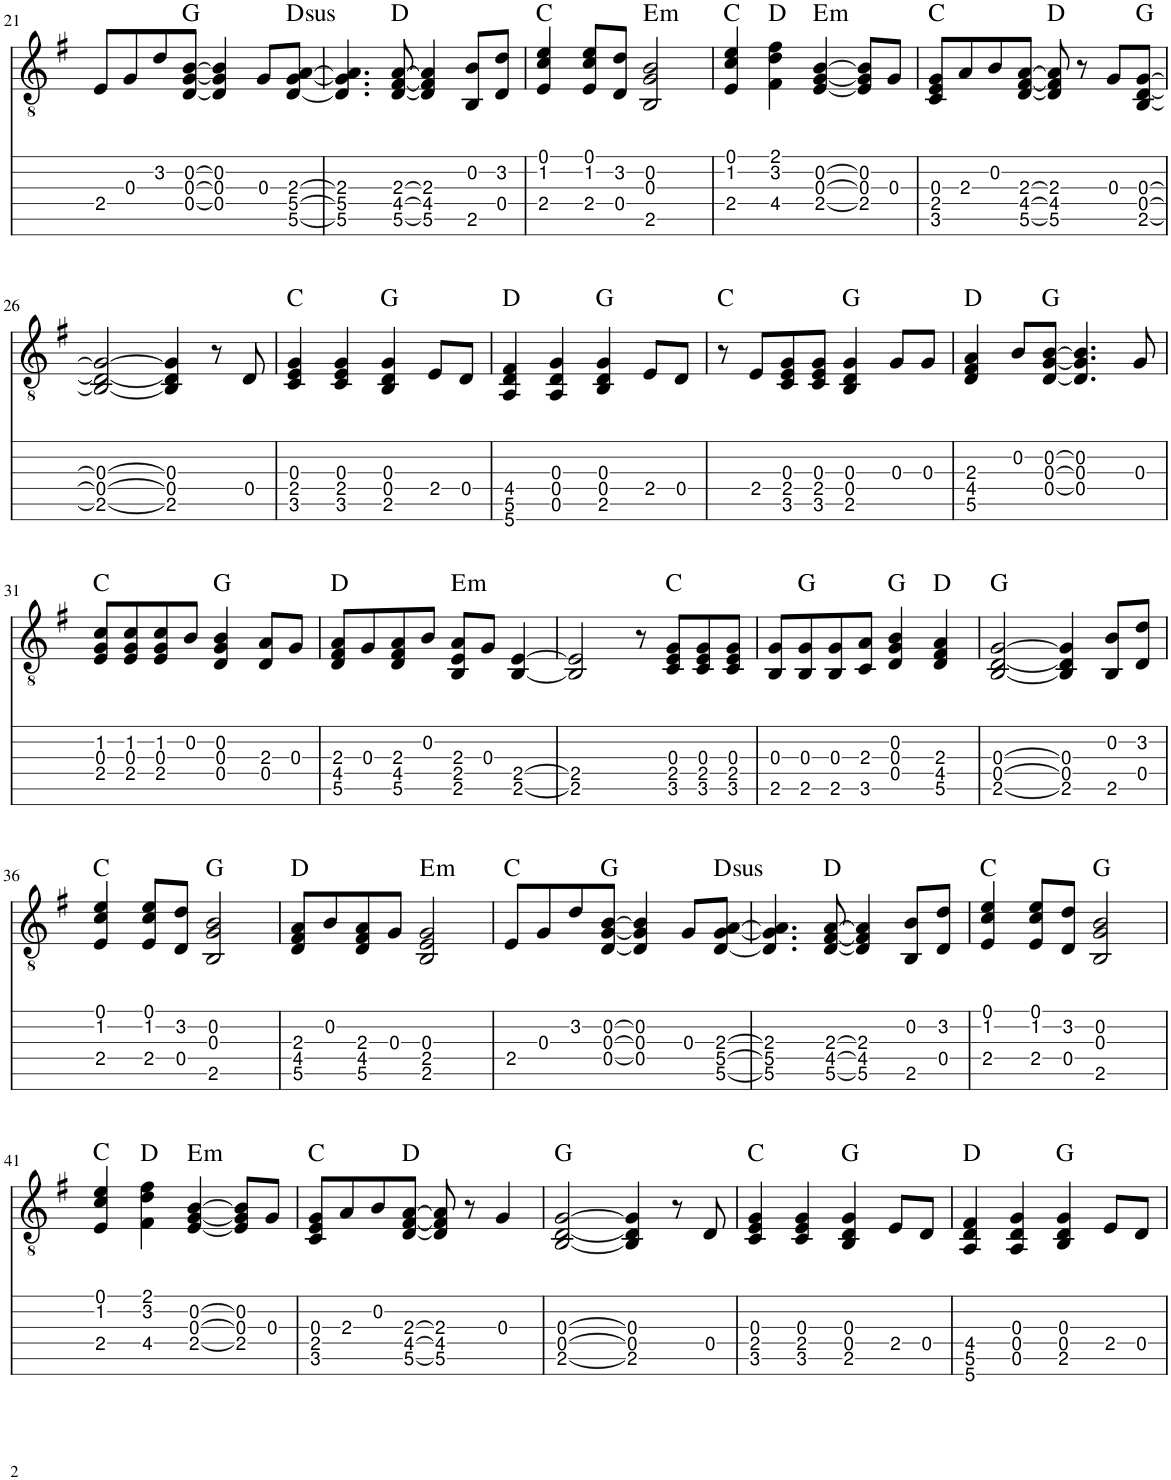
**kern	**kern	**harte
*part1	*part1	*part1
*staff2	*staff1	*
*I"Guitar	*	*
*I'Guit.	*	*
!!LO:PB:g=z
*	*clefGv2	*
*k[f#]	*k[f#]	*
*M4/4	*M4/4	*
=21	=21	=21
8EL	8E/L	.
8GJ	8G/	.
8dL	8d/	.
[8D\ [8G\ [8B\J	[8D/ [8G/ [8B/J	G:maj
4D] 4G] 4B]	4D/] 4G/] 4B/]	.
8GL	8G/L	.
!	!	!LO:H:kt=sus
[8D\ [8G\ [8A\J	[8D/ [8G/ [8A/J	D:sus4
=22	=22	=22
4.D] 4.G] 4.A]	4.D/] 4.G/] 4.A/]	.
[8D [8F# [8A	[8D/ [8F#/ [8A/	D:maj
4D] 4F#] 4A]	4D/] 4F#/] 4A/]	.
8BB\ 8B\L	8BB/ 8B/L	.
8D\ 8d\J	8D/ 8d/J	.
=23	=23	=23
4E 4c 4e	4E/ 4c/ 4e/	C:maj
8E\ 8c\ 8e\L	8E/ 8c/ 8e/L	.
8D\ 8d\J	8D/ 8d/J	.
!	!	!LO:H:kt=m
2BB 2G 2B	2BB/ 2G/ 2B/	E:min
=24	=24	=24
4E 4c 4e	4E/ 4c/ 4e/	C:maj
4F# 4d 4f#	4F#\ 4d\ 4f#\	D:maj
!	!	!LO:H:kt=m
[4E [4G [4B	[4E/ [4G/ [4B/	E:min
8E]\ 8G]\ 8B]\L	8E/] 8G/] 8B/]L	.
8GJ	8G/J	.
=25	=25	=25
8C\ 8E\ 8G\L	8C/ 8E/ 8G/L	C:maj
8AJ	8A/	.
8BL	8B/	.
[8D\ [8F#\ [8A\J	[8D/ [8F#/ [8A/J	.
8D] 8F#] 8A]	8D/] 8F#/] 8A/]	D:maj
8r	8r	.
8GL	8G/L	.
[8BB\ [8D\ [8G\J	[8BB/ [8D/ [8G/J	G:maj
!!LO:LB:g=z
=26	=26	=26
2BB_ 2D_ 2G_	2BB/_ 2D/_ 2G/_	.
4BB] 4D] 4G]	4BB/] 4D/] 4G/]	.
8r	8r	.
8D	8D/	.
=27	=27	=27
4C 4E 4G	4C/ 4E/ 4G/	C:maj
4C 4E 4G	4C/ 4E/ 4G/	.
4BB 4D 4G	4BB/ 4D/ 4G/	G:maj
8EL	8E/L	.
8DJ	8D/J	.
=28	=28	=28
4AA 4D 4F#	4AA/ 4D/ 4F#/	D:maj
4AA 4D 4G	4AA/ 4D/ 4G/	.
4BB 4D 4G	4BB/ 4D/ 4G/	G:maj
8EL	8E/L	.
8DJ	8D/J	.
=29	=29	=29
8r	8r	C:maj
8E	8E/L	.
8C\ 8E\ 8G\L	8C/ 8E/ 8G/	.
8C\ 8E\ 8G\J	8C/ 8E/ 8G/J	.
4BB 4D 4G	4BB/ 4D/ 4G/	G:maj
8GL	8G/L	.
8GJ	8G/J	.
=30	=30	=30
4D 4F# 4A	4D/ 4F#/ 4A/	D:maj
8BL	8B/L	.
[8D\ [8G\ [8B\J	[8D/ [8G/ [8B/J	G:maj
4.D] 4.G] 4.B]	4.D/] 4.G/] 4.B/]	.
8G	8G/	.
!!LO:LB:g=z
=31	=31	=31
8E\ 8G\ 8c\L	8E/ 8G/ 8c/L	C:maj
8E\ 8G\ 8c\J	8E/ 8G/ 8c/	.
8E\ 8G\ 8c\L	8E/ 8G/ 8c/	.
8BJ	8B/J	.
4D 4G 4B	4D/ 4G/ 4B/	G:maj
8D\ 8A\L	8D/ 8A/L	.
8GJ	8G/J	.
=32	=32	=32
8D\ 8F#\ 8A\L	8D/ 8F#/ 8A/L	D:maj
8GJ	8G/	.
8D\ 8F#\ 8A\L	8D/ 8F#/ 8A/	.
8BJ	8B/J	.
!	!	!LO:H:kt=m
8BB\ 8E\ 8A\L	8BB/ 8E/ 8A/L	E:min
8GJ	8G/J	.
[4BB [4E	[4BB/ [4E/	.
=33	=33	=33
2BB] 2E]	2BB/] 2E/]	.
8r	8r	.
8C 8E 8G	8C/ 8E/ 8G/L	C:maj
8C\ 8E\ 8G\L	8C/ 8E/ 8G/	.
8C\ 8E\ 8G\J	8C/ 8E/ 8G/J	.
=34	=34	=34
8BB\ 8G\L	8BB/ 8G/L	.
8BB\ 8G\J	8BB/ 8G/	G:maj
8BB\ 8G\L	8BB/ 8G/	.
8C\ 8A\J	8C/ 8A/J	.
4D 4G 4B	4D/ 4G/ 4B/	G:maj
4D 4F# 4A	4D/ 4F#/ 4A/	D:maj
=35	=35	=35
[2BB [2D [2G	[2BB/ [2D/ [2G/	G:maj
4BB] 4D] 4G]	4BB/] 4D/] 4G/]	.
8BB\ 8B\L	8BB/ 8B/L	.
8D\ 8d\J	8D/ 8d/J	.
!!LO:LB:g=z
=36	=36	=36
4E 4c 4e	4E/ 4c/ 4e/	C:maj
8E\ 8c\ 8e\L	8E/ 8c/ 8e/L	.
8D\ 8d\J	8D/ 8d/J	.
2BB 2G 2B	2BB/ 2G/ 2B/	G:maj
=37	=37	=37
8D\ 8F#\ 8A\L	8D/ 8F#/ 8A/L	D:maj
8BJ	8B/	.
8D\ 8F#\ 8A\L	8D/ 8F#/ 8A/	.
8GJ	8G/J	.
!	!	!LO:H:kt=m
2BB 2E 2G	2BB/ 2E/ 2G/	E:min
=38	=38	=38
8EL	8E/L	C:maj
8GJ	8G/	.
8dL	8d/	.
[8D\ [8G\ [8B\J	[8D/ [8G/ [8B/J	G:maj
4D] 4G] 4B]	4D/] 4G/] 4B/]	.
8GL	8G/L	.
!	!	!LO:H:kt=sus
[8D\ [8G\ [8A\J	[8D/ [8G/ [8A/J	D:sus4
=39	=39	=39
4.D] 4.G] 4.A]	4.D/] 4.G/] 4.A/]	.
[8D [8F# [8A	[8D/ [8F#/ [8A/	D:maj
4D] 4F#] 4A]	4D/] 4F#/] 4A/]	.
8BB\ 8B\L	8BB/ 8B/L	.
8D\ 8d\J	8D/ 8d/J	.
=40	=40	=40
4E 4c 4e	4E/ 4c/ 4e/	C:maj
8E\ 8c\ 8e\L	8E/ 8c/ 8e/L	.
8D\ 8d\J	8D/ 8d/J	.
2BB 2G 2B	2BB/ 2G/ 2B/	G:maj
!!LO:LB:g=z
=41	=41	=41
4E 4c 4e	4E/ 4c/ 4e/	C:maj
4F# 4d 4f#	4F#\ 4d\ 4f#\	D:maj
!	!	!LO:H:kt=m
[4E [4G [4B	[4E/ [4G/ [4B/	E:min
8E]\ 8G]\ 8B]\L	8E/] 8G/] 8B/]L	.
8GJ	8G/J	.
=42	=42	=42
8C\ 8E\ 8G\L	8C/ 8E/ 8G/L	C:maj
8AJ	8A/	.
8BL	8B/	.
[8D\ [8F#\ [8A\J	[8D/ [8F#/ [8A/J	D:maj
8D] 8F#] 8A]	8D/] 8F#/] 8A/]	.
8r	8r	.
4G	4G/	.
=43	=43	=43
[2BB [2D [2G	[2BB/ [2D/ [2G/	G:maj
4BB] 4D] 4G]	4BB/] 4D/] 4G/]	.
8r	8r	.
8D	8D/	.
=44	=44	=44
4C 4E 4G	4C/ 4E/ 4G/	C:maj
4C 4E 4G	4C/ 4E/ 4G/	.
4BB 4D 4G	4BB/ 4D/ 4G/	G:maj
8EL	8E/L	.
8DJ	8D/J	.
=45	=45	=45
4AA 4D 4F#	4AA/ 4D/ 4F#/	D:maj
4AA 4D 4G	4AA/ 4D/ 4G/	.
4BB 4D 4G	4BB/ 4D/ 4G/	G:maj
8EL	8E/L	.
8DJ	8D/J	.
=	=	=
*-	*-	*-
